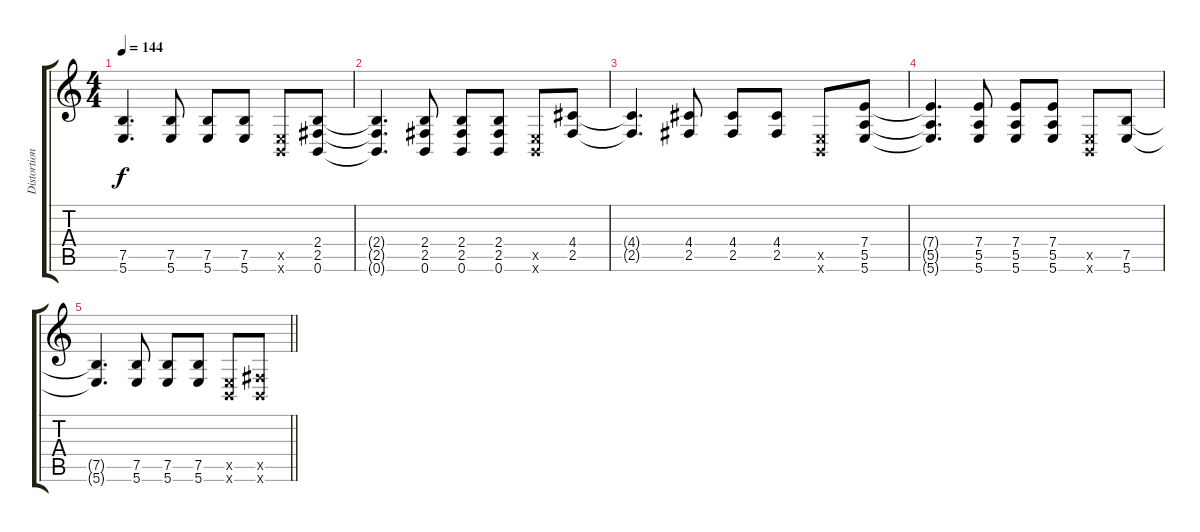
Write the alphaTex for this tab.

\track ("Distortion" "Distortion") {instrument distortionguitar}
\staff {score tabs}
\tuning (B3 Gb3 D3 A2 E2 B1) {hide}
\ts (4 4)
\tempo 144
\clef g2
\ks c
(7.5{t} 5.6{t}).4{d dy f} (7.5 5.6).8 (7.5 5.6).8 (7.5 5.6).8 (0.5{x} 0.6{x}).8 (2.4 2.5 0.6).8 |
(2.4{t} 2.5{t} 0.6{t}).4{d} (2.4 2.5 0.6).8 (2.4 2.5 0.6).8 (2.4 2.5 0.6).8 (0.5{x} 0.6{x}).8 (4.4 2.5).8 |
(4.4{t} 2.5{t}).4{d} (4.4 2.5).8 (4.4 2.5).8 (4.4 2.5).8 (0.5{x} 0.6{x}).8 (7.4 5.5 5.6).8 |
(7.4{t} 5.5{t} 5.6{t}).4{d} (7.4 5.5 5.6).8 (7.4 5.5 5.6).8 (7.4 5.5 5.6).8 (0.5{x} 0.6{x}).8 (7.5 5.6).8 |
\barLineRight lightlight
(7.5{t} 5.6{t}).4{d} (7.5 5.6).8 (7.5 5.6).8 (7.5 5.6).8 (0.5{x} 0.6{x}).8 (2.5{x} 0.6{x}).8
